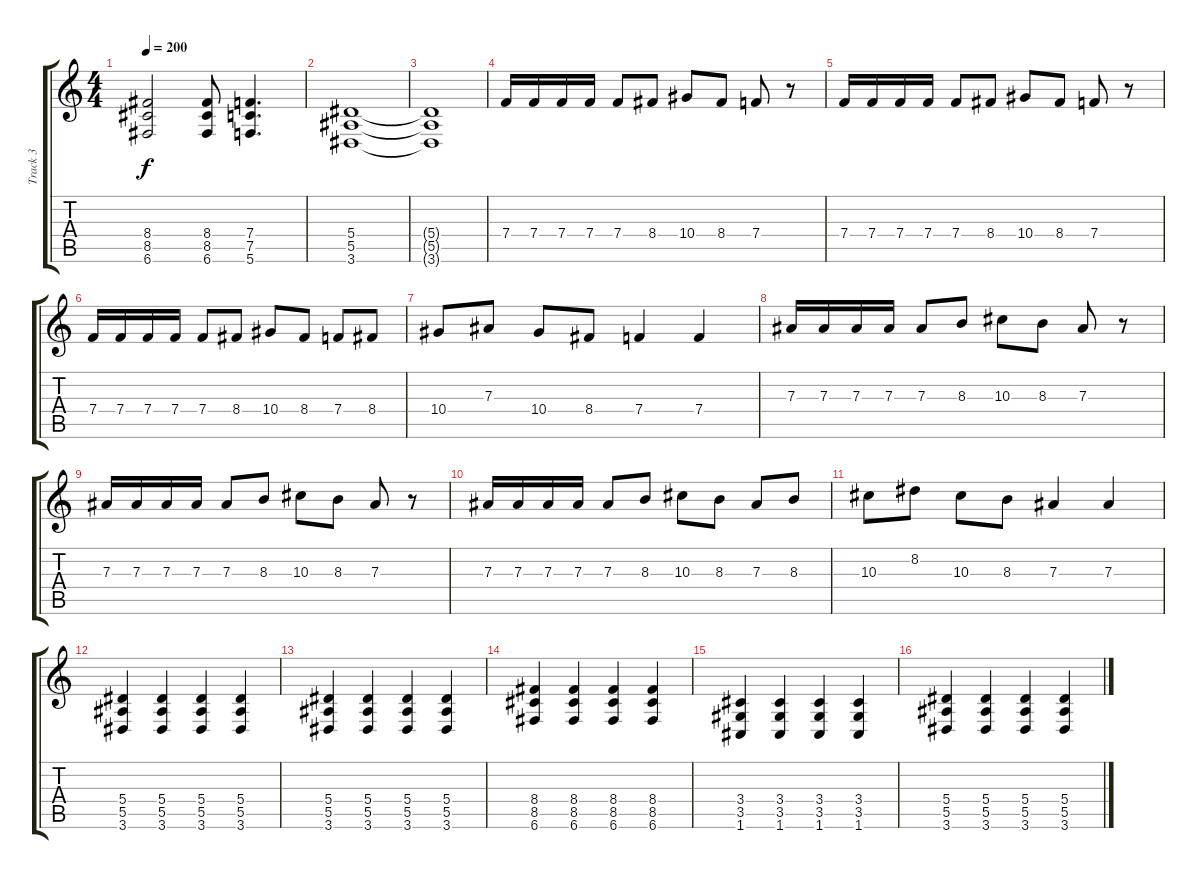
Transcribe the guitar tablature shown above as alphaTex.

\track ("Track 3" "Track 3") {instrument distortionguitar}
\staff {score tabs}
\tuning (C4 G3 Eb3 Bb2 F2 C2) {hide}
\ts (4 4)
\tempo 200
\clef g2
\ks c
(8.4{t} 8.5{t} 6.6{t}).2{dy f} (8.4 8.5 6.6).8 (7.4 7.5 5.6).4{d} |
(5.4 5.5 3.6).1 |
(5.4{t} 5.5{t} 3.6{t}).1 |
7.4.16 7.4.16 7.4.16 7.4.16 7.4.8 8.4.8 10.4.8 8.4.8 7.4.8 r.8 |
7.4.16 7.4.16 7.4.16 7.4.16 7.4.8 8.4.8 10.4.8 8.4.8 7.4.8 r.8 |
7.4.16 7.4.16 7.4.16 7.4.16 7.4.8 8.4.8 10.4.8 8.4.8 7.4.8 8.4.8 |
10.4.8 7.3.8 10.4.8 8.4.8 7.4.4 7.4.4 |
7.3.16 7.3.16 7.3.16 7.3.16 7.3.8 8.3.8 10.3.8 8.3.8 7.3.8 r.8 |
7.3.16 7.3.16 7.3.16 7.3.16 7.3.8 8.3.8 10.3.8 8.3.8 7.3.8 r.8 |
7.3.16 7.3.16 7.3.16 7.3.16 7.3.8 8.3.8 10.3.8 8.3.8 7.3.8 8.3.8 |
10.3.8 8.2.8 10.3.8 8.3.8 7.3.4 7.3.4 |
(5.4 5.5 3.6).4 (5.4 5.5 3.6).4 (5.4 5.5 3.6).4 (5.4 5.5 3.6).4 |
(5.4 5.5 3.6).4 (5.4 5.5 3.6).4 (5.4 5.5 3.6).4 (5.4 5.5 3.6).4 |
(8.4 8.5 6.6).4 (8.4 8.5 6.6).4 (8.4 8.5 6.6).4 (8.4 8.5 6.6).4 |
(3.4 3.5 1.6).4 (3.4 3.5 1.6).4 (3.4 3.5 1.6).4 (3.4 3.5 1.6).4 |
(5.4 5.5 3.6).4 (5.4 5.5 3.6).4 (5.4 5.5 3.6).4 (5.4 5.5 3.6).4
